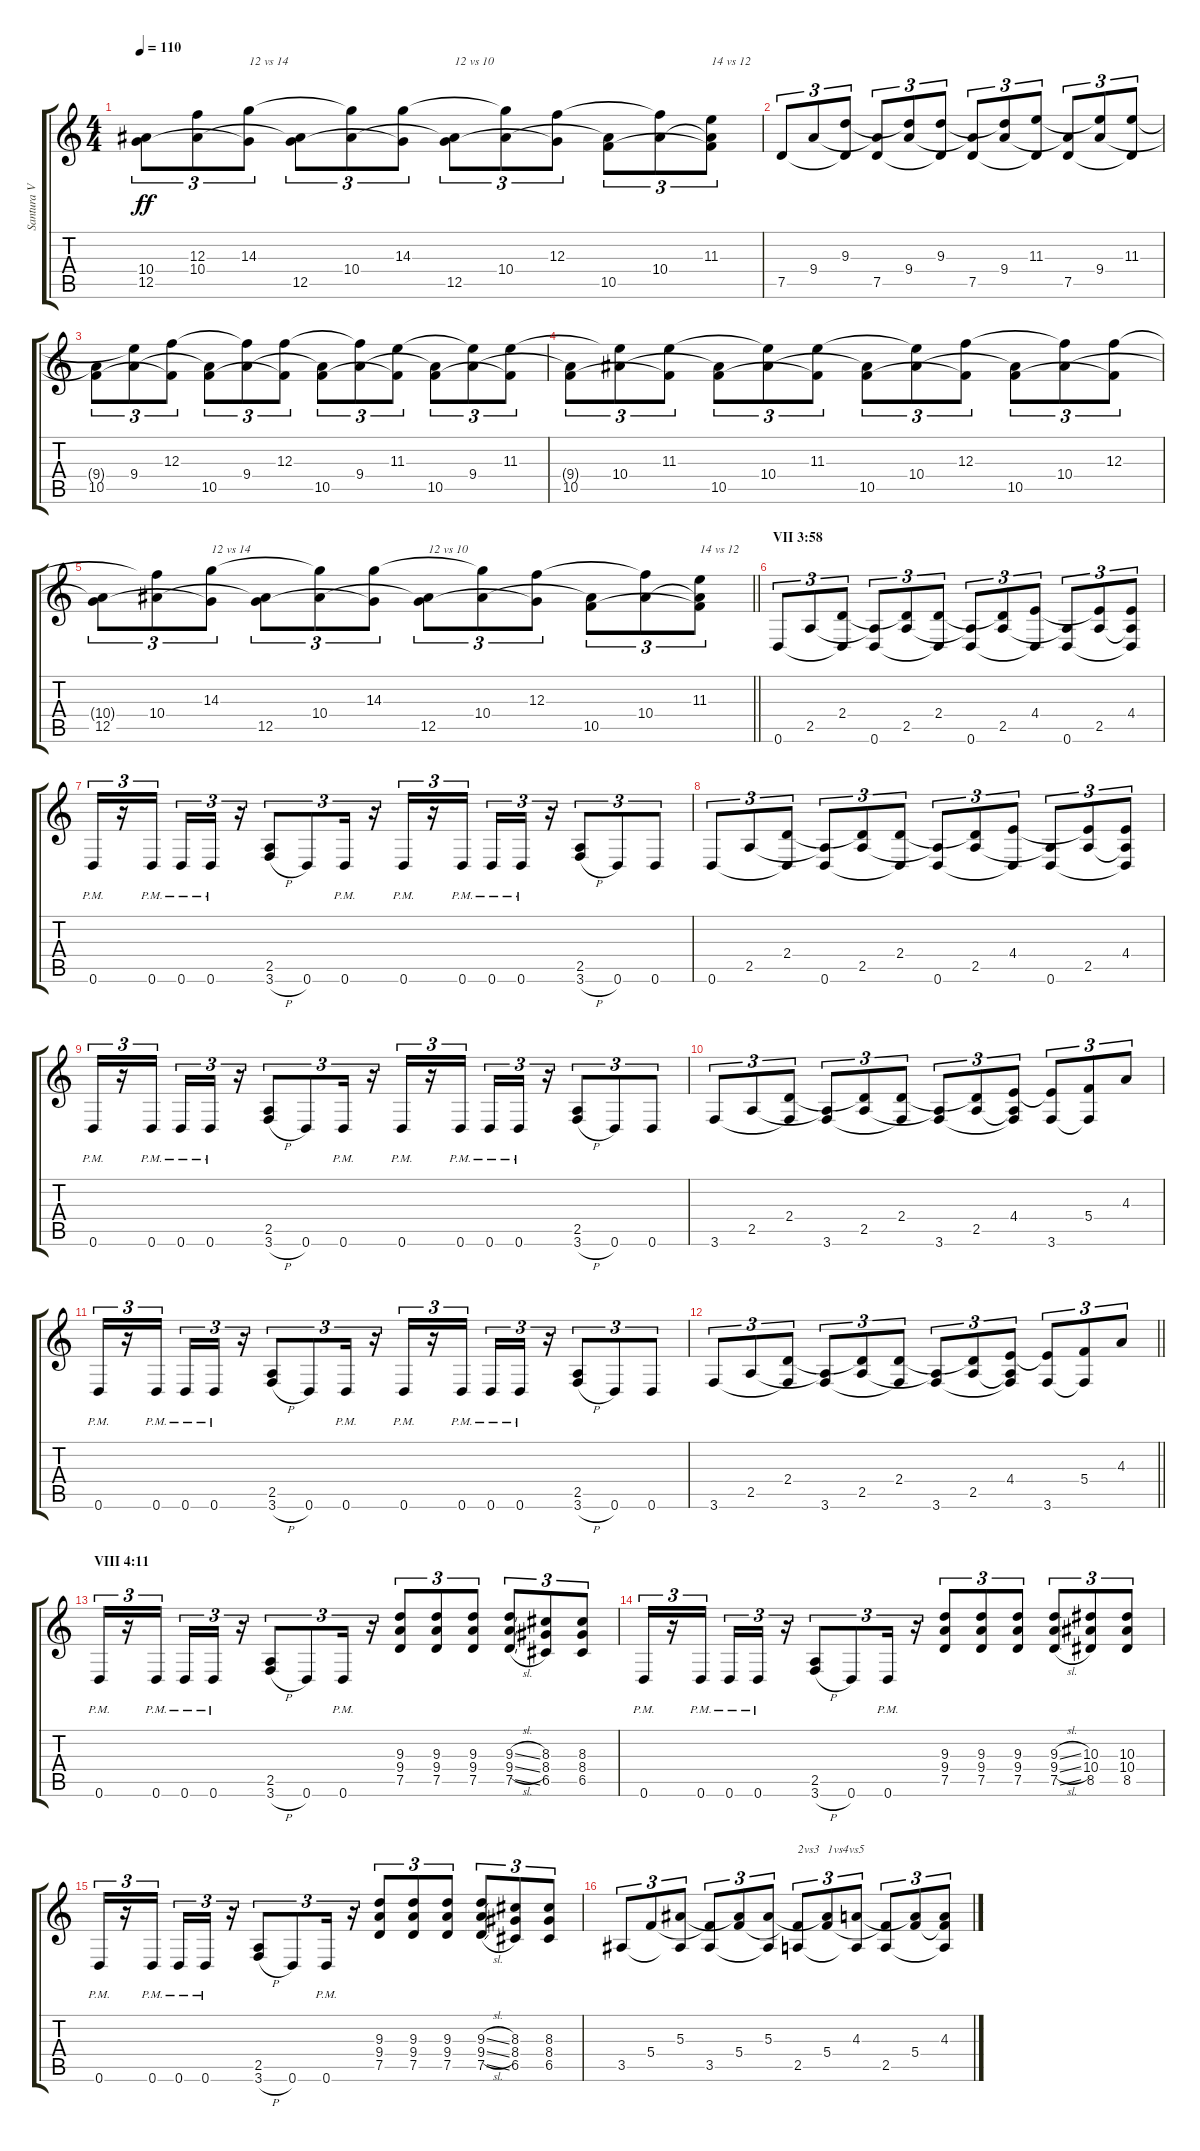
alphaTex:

\track ("Santura V" "Santura V") {instrument overdrivenguitar}
\staff {score tabs}
\tuning (D4 A3 F3 C3 G2 D2) {hide}
\ts (4 4)
\tempo 110
\clef g2
\ks c
(10.4{t} 12.5).8{tu (3 2) dy ff} (12.3{t} 10.4).8{tu (3 2)} (14.3 12.5{t}).8{tu (3 2) txt "12 vs 14"} (10.4{t} 12.5).8{tu (3 2)} (14.3{t} 10.4).8{tu (3 2)} (14.3 12.5{t}).8{tu (3 2)} (10.4{t} 12.5).8{tu (3 2) txt "12 vs 10"} (14.3{t} 10.4).8{tu (3 2)} (12.3 12.5{t}).8{tu (3 2)} (10.4{t} 10.5).8{tu (3 2)} (12.3{t} 10.4).8{tu (3 2)} (11.3 10.4{t} 10.5{t}).8{tu (3 2) txt "14 vs 12"} |
7.5.8{tu (3 2)} 9.4.8{tu (3 2)} (9.3 7.5{t}).8{tu (3 2)} (9.4{t} 7.5).8{tu (3 2)} (9.3{t} 9.4).8{tu (3 2)} (9.3 7.5{t}).8{tu (3 2)} (9.4{t} 7.5).8{tu (3 2)} (9.3{t} 9.4).8{tu (3 2)} (11.3 7.5{t}).8{tu (3 2)} (9.4{t} 7.5).8{tu (3 2)} (11.3{t} 9.4).8{tu (3 2)} (11.3 7.5{t}).8{tu (3 2)} |
(9.4{t} 10.5).8{tu (3 2)} (11.3{t} 9.4).8{tu (3 2)} (12.3 10.5{t}).8{tu (3 2)} (9.4{t} 10.5).8{tu (3 2)} (12.3{t} 9.4).8{tu (3 2)} (12.3 10.5{t}).8{tu (3 2)} (9.4{t} 10.5).8{tu (3 2)} (12.3{t} 9.4).8{tu (3 2)} (11.3 10.5{t}).8{tu (3 2)} (9.4{t} 10.5).8{tu (3 2)} (11.3{t} 9.4).8{tu (3 2)} (11.3 10.5{t}).8{tu (3 2)} |
(9.4{t} 10.5).8{tu (3 2)} (11.3{t} 10.4).8{tu (3 2)} (11.3 10.5{t}).8{tu (3 2)} (10.4{t} 10.5).8{tu (3 2)} (11.3{t} 10.4).8{tu (3 2)} (11.3 10.5{t}).8{tu (3 2)} (10.4{t} 10.5).8{tu (3 2)} (11.3{t} 10.4).8{tu (3 2)} (12.3 10.5{t}).8{tu (3 2)} (10.4{t} 10.5).8{tu (3 2)} (12.3{t} 10.4).8{tu (3 2)} (12.3 10.5{t}).8{tu (3 2)} |
\barLineRight lightlight
(10.4{t} 12.5).8{tu (3 2)} (12.3{t} 10.4).8{tu (3 2)} (14.3 12.5{t}).8{tu (3 2) txt "12 vs 14"} (10.4{t} 12.5).8{tu (3 2)} (14.3{t} 10.4).8{tu (3 2)} (14.3 12.5{t}).8{tu (3 2)} (10.4{t} 12.5).8{tu (3 2) txt "12 vs 10"} (14.3{t} 10.4).8{tu (3 2)} (12.3 12.5{t}).8{tu (3 2)} (10.4{t} 10.5).8{tu (3 2)} (12.3{t} 10.4).8{tu (3 2)} (11.3 10.4{t} 10.5{t}).8{tu (3 2) txt "14 vs 12"} |
\section ("" "VII 3:58")
0.6.8{tu (3 2)} 2.5.8{tu (3 2)} (2.4 0.6{t}).8{tu (3 2)} (2.5{t} 0.6).8{tu (3 2)} (2.4{t} 2.5).8{tu (3 2)} (2.4 0.6{t}).8{tu (3 2)} (2.5{t} 0.6).8{tu (3 2)} (2.4{t} 2.5).8{tu (3 2)} (4.4 0.6{t}).8{tu (3 2)} (2.5{t} 0.6).8{tu (3 2)} (4.4{t} 2.5).8{tu (3 2)} (4.4 2.5{t} 0.6{t}).8{tu (3 2)} |
0.6{pm}.16{tu (3 2)} r.16{tu (3 2)} 0.6{pm}.16{tu (3 2) beam splitsecondary} 0.6{pm}.16{tu (3 2)} 0.6{pm}.16{tu (3 2)} r.16{tu (3 2)} (2.5 3.6{h}).8{tu (3 2)} 0.6.8{tu (3 2)} 0.6{pm}.16{tu (3 2)} r.16{tu (3 2)} 0.6{pm}.16{tu (3 2)} r.16{tu (3 2)} 0.6{pm}.16{tu (3 2) beam splitsecondary} 0.6{pm}.16{tu (3 2)} 0.6{pm}.16{tu (3 2)} r.16{tu (3 2)} (2.5 3.6{h}).8{tu (3 2)} 0.6.8{tu (3 2)} 0.6.8{tu (3 2)} |
0.6.8{tu (3 2)} 2.5.8{tu (3 2)} (2.4 0.6{t}).8{tu (3 2)} (2.5{t} 0.6).8{tu (3 2)} (2.4{t} 2.5).8{tu (3 2)} (2.4 0.6{t}).8{tu (3 2)} (2.5{t} 0.6).8{tu (3 2)} (2.4{t} 2.5).8{tu (3 2)} (4.4 0.6{t}).8{tu (3 2)} (2.5{t} 0.6).8{tu (3 2)} (4.4{t} 2.5).8{tu (3 2)} (4.4 2.5{t} 0.6{t}).8{tu (3 2)} |
0.6{pm}.16{tu (3 2)} r.16{tu (3 2)} 0.6{pm}.16{tu (3 2) beam splitsecondary} 0.6{pm}.16{tu (3 2)} 0.6{pm}.16{tu (3 2)} r.16{tu (3 2)} (2.5 3.6{h}).8{tu (3 2)} 0.6.8{tu (3 2)} 0.6{pm}.16{tu (3 2)} r.16{tu (3 2)} 0.6{pm}.16{tu (3 2)} r.16{tu (3 2)} 0.6{pm}.16{tu (3 2) beam splitsecondary} 0.6{pm}.16{tu (3 2)} 0.6{pm}.16{tu (3 2)} r.16{tu (3 2)} (2.5 3.6{h}).8{tu (3 2)} 0.6.8{tu (3 2)} 0.6.8{tu (3 2)} |
3.6.8{tu (3 2)} 2.5.8{tu (3 2)} (2.4 3.6{t}).8{tu (3 2)} (2.5{t} 3.6).8{tu (3 2)} (2.4{t} 2.5).8{tu (3 2)} (2.4 3.6{t}).8{tu (3 2)} (2.5{t} 3.6).8{tu (3 2)} (2.4{t} 2.5).8{tu (3 2)} (4.4 2.5{t} 3.6{t}).8{tu (3 2)} (4.4{t} 3.6).8{tu (3 2)} (5.4 3.6{t}).8{tu (3 2)} 4.3.8{tu (3 2)} |
0.6{pm}.16{tu (3 2)} r.16{tu (3 2)} 0.6{pm}.16{tu (3 2) beam splitsecondary} 0.6{pm}.16{tu (3 2)} 0.6{pm}.16{tu (3 2)} r.16{tu (3 2)} (2.5 3.6{h}).8{tu (3 2)} 0.6.8{tu (3 2)} 0.6{pm}.16{tu (3 2)} r.16{tu (3 2)} 0.6{pm}.16{tu (3 2)} r.16{tu (3 2)} 0.6{pm}.16{tu (3 2) beam splitsecondary} 0.6{pm}.16{tu (3 2)} 0.6{pm}.16{tu (3 2)} r.16{tu (3 2)} (2.5 3.6{h}).8{tu (3 2)} 0.6.8{tu (3 2)} 0.6.8{tu (3 2)} |
\barLineRight lightlight
3.6.8{tu (3 2)} 2.5.8{tu (3 2)} (2.4 3.6{t}).8{tu (3 2)} (2.5{t} 3.6).8{tu (3 2)} (2.4{t} 2.5).8{tu (3 2)} (2.4 3.6{t}).8{tu (3 2)} (2.5{t} 3.6).8{tu (3 2)} (2.4{t} 2.5).8{tu (3 2)} (4.4 2.5{t} 3.6{t}).8{tu (3 2)} (4.4{t} 3.6).8{tu (3 2)} (5.4 3.6{t}).8{tu (3 2)} 4.3.8{tu (3 2)} |
\section ("" "VIII 4:11")
0.6{pm}.16{tu (3 2)} r.16{tu (3 2)} 0.6{pm}.16{tu (3 2) beam splitsecondary} 0.6{pm}.16{tu (3 2)} 0.6{pm}.16{tu (3 2)} r.16{tu (3 2)} (2.5 3.6{h}).8{tu (3 2)} 0.6.8{tu (3 2)} 0.6{pm}.16{tu (3 2)} r.16{tu (3 2)} (9.3 9.4 7.5).8{tu (3 2)} (9.3 9.4 7.5).8{tu (3 2)} (9.3 9.4 7.5).8{tu (3 2)} (9.3{sl} 9.4{sl} 7.5{sl}).8{tu (3 2)} (8.3 8.4 6.5).8{tu (3 2)} (8.3 8.4 6.5).8{tu (3 2)} |
0.6{pm}.16{tu (3 2)} r.16{tu (3 2)} 0.6{pm}.16{tu (3 2) beam splitsecondary} 0.6{pm}.16{tu (3 2)} 0.6{pm}.16{tu (3 2)} r.16{tu (3 2)} (2.5 3.6{h}).8{tu (3 2)} 0.6.8{tu (3 2)} 0.6{pm}.16{tu (3 2)} r.16{tu (3 2)} (9.3 9.4 7.5).8{tu (3 2)} (9.3 9.4 7.5).8{tu (3 2)} (9.3 9.4 7.5).8{tu (3 2)} (9.3{sl} 9.4{sl} 7.5{sl}).8{tu (3 2)} (10.3 10.4 8.5).8{tu (3 2)} (10.3 10.4 8.5).8{tu (3 2)} |
0.6{pm}.16{tu (3 2)} r.16{tu (3 2)} 0.6{pm}.16{tu (3 2) beam splitsecondary} 0.6{pm}.16{tu (3 2)} 0.6{pm}.16{tu (3 2)} r.16{tu (3 2)} (2.5 3.6{h}).8{tu (3 2)} 0.6.8{tu (3 2)} 0.6{pm}.16{tu (3 2)} r.16{tu (3 2)} (9.3 9.4 7.5).8{tu (3 2)} (9.3 9.4 7.5).8{tu (3 2)} (9.3 9.4 7.5).8{tu (3 2)} (9.3{sl} 9.4{sl} 7.5{sl}).8{tu (3 2)} (8.3 8.4 6.5).8{tu (3 2)} (8.3 8.4 6.5).8{tu (3 2)} |
3.5.8{tu (3 2)} 5.4.8{tu (3 2)} (5.3 3.5{t}).8{tu (3 2)} (5.4{t} 3.5).8{tu (3 2)} (5.3{t} 5.4).8{tu (3 2)} (5.3 3.5{t}).8{tu (3 2)} (5.4{t} 2.5).8{tu (3 2) txt "2vs3"} (5.3{t} 5.4).8{tu (3 2) txt "1vs4vs5"} (4.3 2.5{t}).8{tu (3 2)} (5.4{t} 2.5).8{tu (3 2)} (4.3{t} 5.4).8{tu (3 2)} (4.3 5.4{t} 2.5{t}).8{tu (3 2)}
